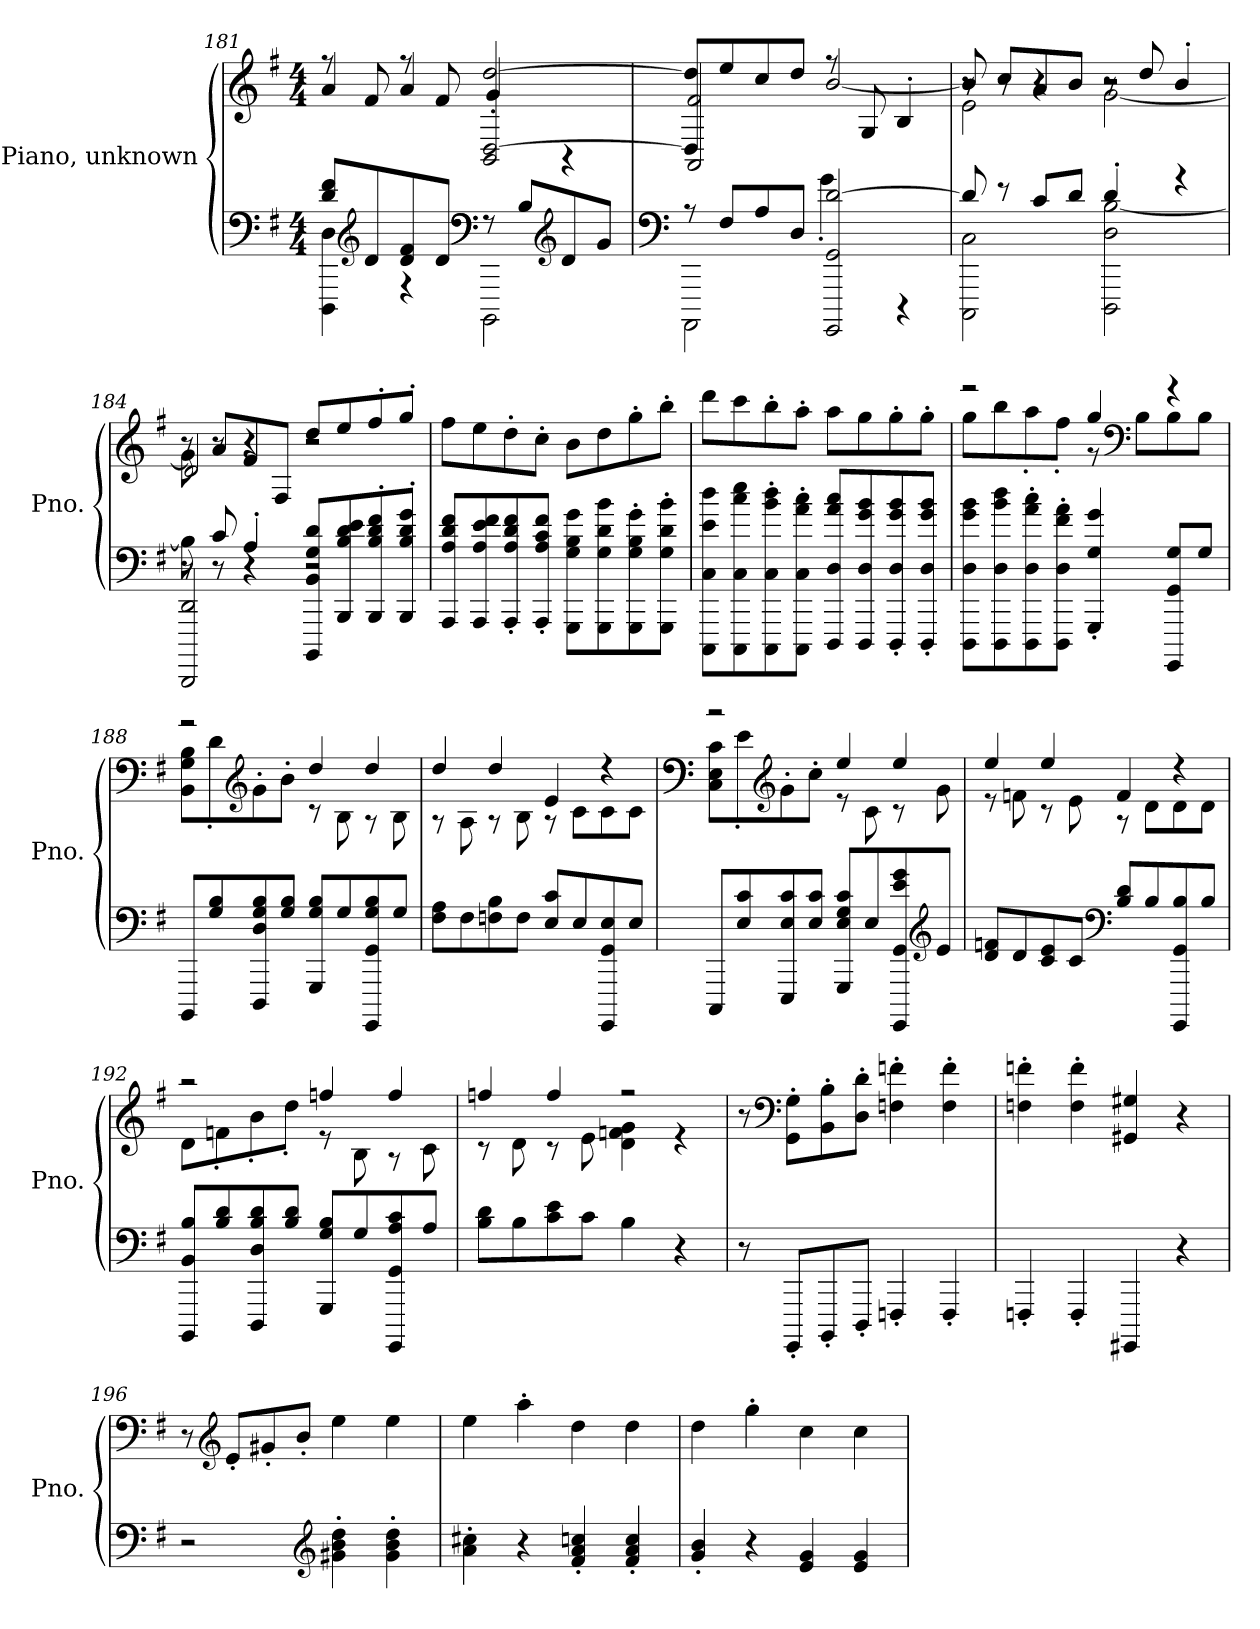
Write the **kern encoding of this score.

**kern	**kern
*part1	*part1
*staff2	*staff1
*I"Piano, unknown	*
*I'Pno.	*
*clefF4	*clefG2
*k[f#]	*k[f#]
*M4/4	*M4/4
=181	=181
*^	*^
8d/ 8f#/L	4DDD\ 4D\	8r	4a/
*clefG2	*	*	*
8d/	.	8f#/	.
8d/ 8f#/	4r	8r	4a/
8d/J	.	8f#/	.
*clefF4	*	*	*
8r	2BBBB\	2BB/ [2D/ [2dd/	4g'/
8B/L	.	.	.
*clefG2	*	*	*
8d/	.	.	4r
8g/J	.	.	.
!!LO:LB:g=z	!!
=182	=182	=182	=182
*clefF4	*	*	*
8r	2AAAA\	8D/] 8dd/]L	2AA/ 2f#/
8F#/L	.	8ee/	.
8A/	.	8cc/	.
8D/J	.	8dd/J	.
2GGGG/ 2GG/ [2d/	4g'\	8r	[2b/
.	.	8G/	.
.	4r	4B'/	.
=183	=183	=183	=183
*	*	*	*^
8d/]	2CCC\ 2C\	8r	2e\	8b/]
8r	.	8cc/L	.	8r
8c/L	.	8a/	.	4r
8d/J	.	8b/J	.	.
4d'/	2DDD\ 2D\ [2B\	8r	[2g\	2r
.	.	8dd/	.	.
4r	.	4b'/	.	.
=184	=184	=184	=184	=184
*	*^	*	*	*
8r	8B\]	2DDDD/ 2DD/	8r	8g\]	2d/
8c/	8r	.	8a/L	8r	.
4A'/	4r	.	8f#/	4r	.
.	.	.	8F#/J	.	.
8BBBB/ 8BB/ 8G/ 8d/L	2r	2r	8dd/L	2r	2r
8BBB/ 8B/ 8d/ 8e/	.	.	8ee/	.	.
8BBB/' 8B/' 8d/' 8f#/'	.	.	8ff#'/	.	.
8BBB/' 8B/' 8d/' 8g/'J	.	.	8gg'/J	.	.
*v	*v	*v	*	*	*
*	*v	*v	*v
=185	=185
8AAA/ 8A/ 8d/ 8f#/L	8ff#\L
8AAA/ 8A/ 8e/ 8f#/	8ee\
8AAA/' 8A/' 8d/' 8f#/'	8dd'\
8AAA/' 8A/' 8c/' 8f#/'J	8cc'\J
8GGG\ 8G\ 8B\ 8g\L	8b\L
8GGG\ 8G\ 8d\ 8b\	8dd\
8GGG\' 8G\' 8B\' 8g\'	8gg'\
8GGG\' 8G\' 8d\' 8b\'J	8bb'\J
!!LO:LB:g=z
=186	=186
8CCC\ 8C\ 8e\ 8dd\L	8ddd\L
8CCC\ 8C\ 8cc\ 8ee\	8ccc\
8CCC\' 8C\' 8b\' 8dd\'	8bb'\
8CCC\' 8C\' 8a\' 8cc\'J	8aa'\J
8DDD/ 8D/ 8a/ 8cc/L	8aa\L
8DDD/ 8D/ 8g/ 8b/	8gg\
8DDD/' 8D/' 8g/' 8b/'	8gg'\
8DDD/' 8D/' 8g/' 8b/'J	8gg'\J
=187	=187
*	*^
8DDD\ 8D\ 8g\ 8b\L	2r	8gg\L
8DDD\ 8D\ 8b\ 8dd\	.	8bb\
8DDD\' 8D\' 8a\' 8cc\'	.	8aa'\
8DDD\' 8D\' 8f#\' 8a\'J	.	8ff#'\J
4GGG/' 4G/' 4g/'	4gg/	8r
*	*clefF4	*
.	.	8B\L
8GGGG/ 8GG/ 8G/L	4r	8B\
8G/J	.	8B\J
=188	=188	=188
8BBBB/L	2r	8BB\ 8G\ 8B\L
8G/ 8B/	.	8d'\
*	*clefG2	*
8DDD/ 8D/ 8G/ 8B/	.	8g'\
8G/ 8B/J	.	8b'\J
8GGG/ 8G/ 8B/L	4dd/	8r
8G/	.	8B\
8GGGG/ 8GG/ 8G/ 8B/	4dd/	8r
8G/J	.	8B\
=189	=189	=189
8F#\ 8A\L	4dd/	8r
8F#\	.	8A\
8Fn\ 8B\	4dd/	8r
8F\J	.	8B\
8E/ 8c/L	4e/	8r
8E/	.	8c\L
8GGGG/ 8GG/ 8E/	4r	8c\
8E/J	.	8c\J
!!LO:LB:g=z	!!
=190	=190	=190
*	*clefF4	*
8CCC/L	2r	8C\ 8E\ 8c\L
8E/ 8c/	.	8e'\
*	*clefG2	*
8EEE/ 8E/ 8c/	.	8g'\
8E/ 8c/J	.	8cc'\J
8GGG/ 8E/ 8G/ 8c/L	4ee/	8r
8E/	.	8c\
8GGGG/ 8GG/ 8e/ 8g/	4ee/	8r
*clefG2	*	*
8e/J	.	8g\
=191	=191	=191
8d/ 8fn/L	4ee/	8r
8d/	.	8fn\
8c/ 8e/	4ee/	8r
8c/J	.	8e\
*clefF4	*	*
8B/ 8d/L	4f/	8r
8B/	.	8d\L
8GGGG/ 8GG/ 8B/	4r	8d\
8B/J	.	8d\J
=192	=192	=192
8BBBB/ 8BB/ 8B/L	2r	8d\L
8B/ 8d/	.	8fn'\
8DDD/ 8D/ 8B/ 8d/	.	8b'\
8B/ 8d/J	.	8dd'\J
8GGG/ 8G/ 8B/L	4ffn/	8r
8G/	.	8B\
8GGGG/ 8GG/ 8A/ 8c/	4ff/	8r
8A/J	.	8c\
=193	=193	=193
8B\ 8d\L	4ffn/	8r
8B\	.	8d\
8c\ 8e\	4ff/	8r
8c\J	.	8e\
4B\	2r	4d\ 4fn\ 4g\
4r	.	4r
*	*v	*v
!!LO:LB:g=z
=194	=194
8r	8r
*	*clefF4
8GGGG'/L	8GG\' 8G\'L
8BBBB'/	8BB\' 8B\'
8DDD'/J	8D\' 8d\'J
4FFFn'/	4Fn\' 4fn\'
4FFF'/	4F\' 4f\'
=195	=195
4FFFn'/	4Fn\' 4fn\'
4FFF'/	4F\' 4f\'
4GGGG#X/	4GG#X/ 4G#X/
4r	4r
=196	=196
2r	8r
*	*clefG2
.	8e'/L
.	8g#X'/
.	8b'/J
*clefG2	*
4g#X\' 4b\' 4dd\'	4ee\
4g#\' 4b\' 4dd\'	4ee\
=197	=197
4a\' 4cc#X\'	4ee\
4r	4aa'\
4f#/' 4a/' 4ccn/'	4dd\
4f#/' 4a/' 4cc/'	4dd\
=198	=198
4g/' 4b/'	4dd\
4r	4gg'\
4e/ 4g/	4cc\
4e/ 4g/	4cc\
=	=
*-	*-
